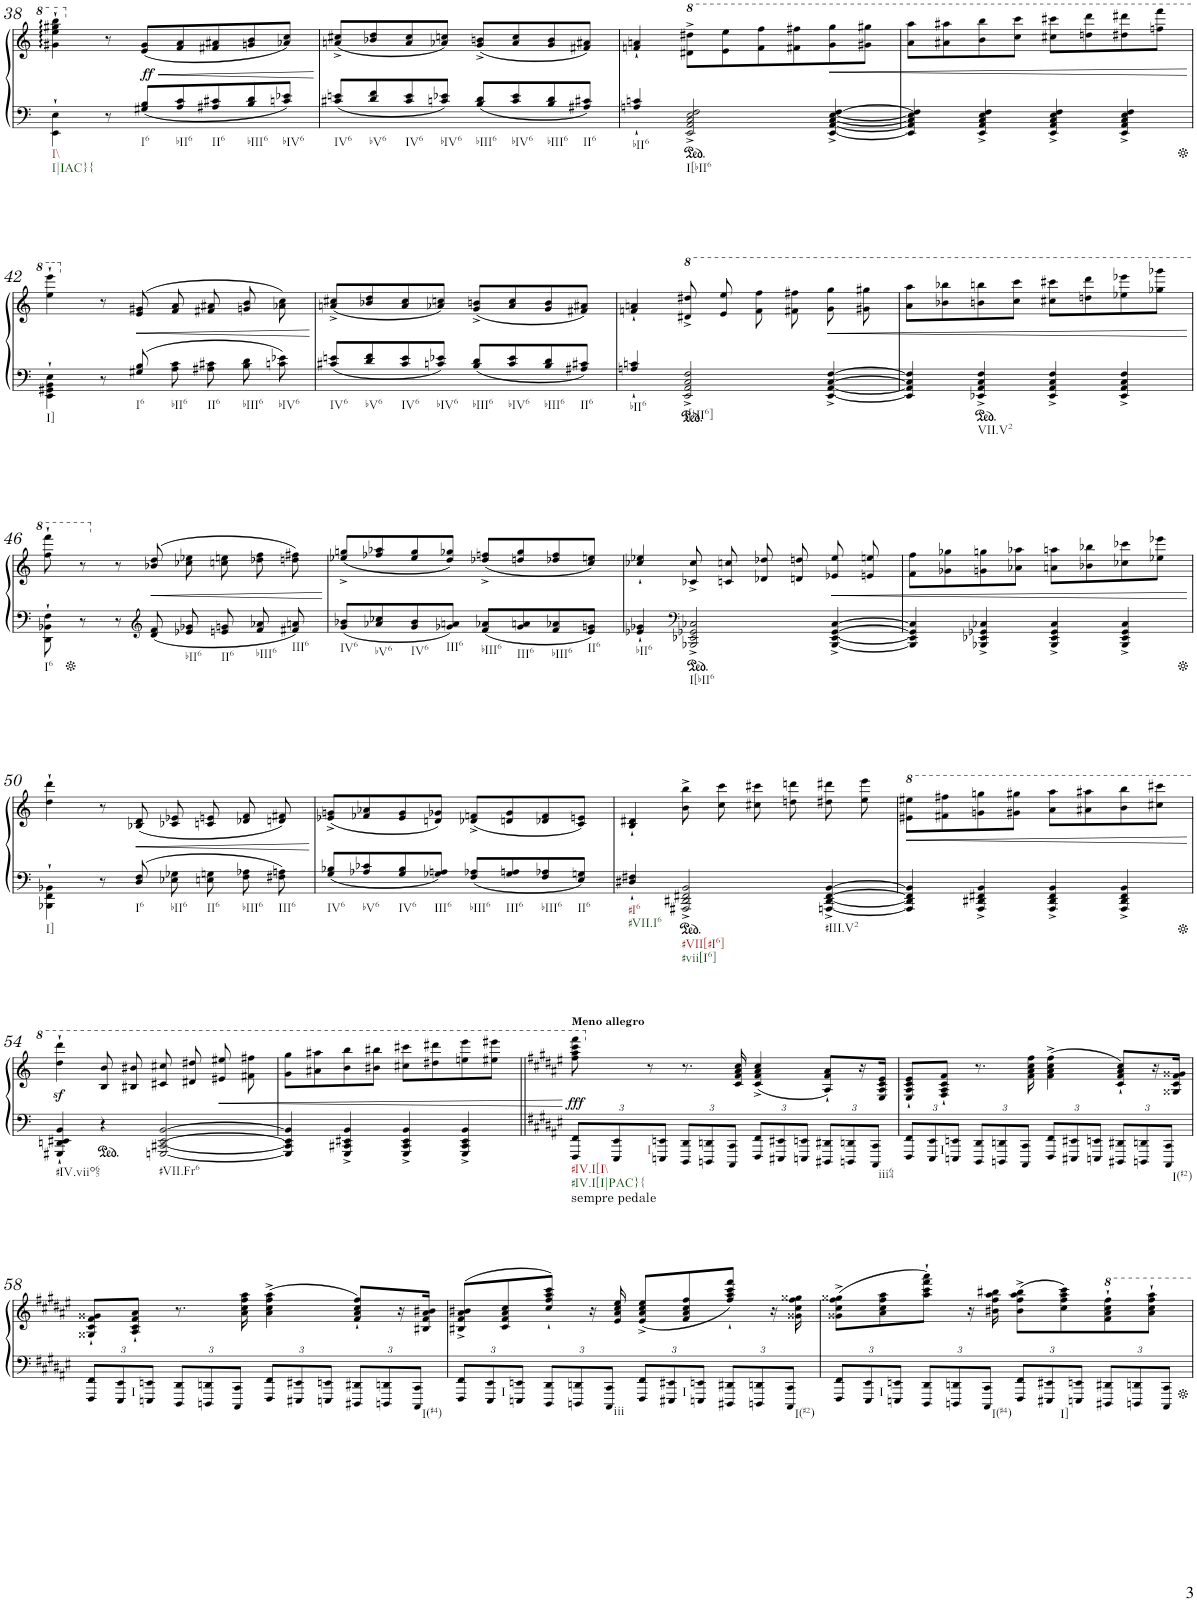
**kern	**kern	**dynam
*part1	*part1	*part1
*staff2	*staff1	*staff1/2
*I"Piano	*	*
*I'Pno.	*	*
!!LO:PB:g=z
*clefF4	*clefG2	*
*k[]	*k[]	*
*M2/2	*M2/2	*
*met(c|)	*met(c|)	*
=38	=38	=38
!LO:TX:b:t=I\\	!	!
!LO:TX:b:t=I|IAC}{	!	!
4EE\` 4E\`	4gg#X\` 4eee\` 4ggg#X\` 4bbb\`	.
8r	8r	.
!LO:TX:b:t=I6	!	!
!	!	!LO:HP:b
!	!	!LO:DY:n=1:b
8G#X/ 8B/L	(8e/ 8g#/L	< ff
!LO:TX:b:t=bII6	!	!
8A/ 8c/	8f/ 8a/	.
!LO:TX:b:t=II6	!	!
8A#X/ 8c#X/	8f#X/ 8a#X/	.
!LO:TX:b:t=bIII6	!	!
8B/ 8d/	8gn/ 8b/	.
!LO:TX:b:t=bIV6	!	!
8cn/ 8e-X/J	8a-X/ 8cc/J)	.
.	.	[
=39	=39	=39
!LO:TX:b:t=IV6	!	!
8c#X/ 8en/L	(8an/^ 8cc#X/^L	.
!LO:TX:b:t=bV6	!	!
8d/ 8f/	8b-X/ 8dd/	.
!LO:TX:b:t=IV6	!	!
8c#/ 8e/	8a/ 8cc#/	.
!LO:TX:b:t=bIV6	!	!
8cn/ 8e-X/J	8a-X/ 8ccn/J)	.
!LO:TX:b:t=bIII6	!	!
8B/ 8d/L	(8g/^ 8bn/^L	.
!LO:TX:b:t=bIV6	!	!
8c/ 8e-/	8a-/ 8cc/	.
!LO:TX:b:t=bIII6	!	!
8B/ 8d/	8g/ 8b/	.
!LO:TX:b:t=II6	!	!
8A#X/ 8c#X/J	8f#X/ 8a#X/J)	.
=40	=40	=40
!LO:TX:b:t=bII6	!	!
4An/` 4cn/`	4fn/` 4an/`	.
!LO:TX:b:t=I[bII6	!	!
2EE/^ 2AA/^ 2C/^ 2E/^ 2F/^	8dd#X\^ 8ddd#X\^L	.
.	8ee\ 8eee\	.
.	8ff\ 8fff\	.
.	8ff#X\ 8fff#X\	.
!	!	!LO:HP:b
[4EE/^ [4AA/^ [4C/^ [4E/^ [4F/^	8gg\ 8ggg\	<
.	8gg#X\ 8ggg#X\J	.
=41	=41	=41
4EE/] 4AA/] 4C/] 4E/] 4F/]	8aa\ 8aaa\L	.
.	8aa#X\ 8aaa#X\	.
4EE/^ 4AA/^ 4C/^ 4E/^ 4F/^	8bb\ 8bbb\	.
.	8ccc\ 8cccc\J	.
4EE/^ 4AA/^ 4C/^ 4E/^ 4F/^	8ccc#X\ 8cccc#X\L	.
.	8dddn\ 8dddd\	.
4EE/^ 4AA/^ 4C/^ 4E/^ 4F/^	8ddd#X\ 8dddd#X\	.
.	8fffn\ 8ffff\J	.
.	.	[
!!LO:LB:g=z
=42	=42	=42
!LO:TX:b:t=I]	!	!
4EE\` 4GG#X\` 4BB\` 4E\`	4eee\` 4eeee\`	.
8r	8r	.
!LO:TX:b:t=I6	!	!
!	!	!LO:HP:b
8G#X/ 8B/	(8e/ 8g#X/	<
!LO:TX:b:t=bII6	!	!
8A\ 8c\	8f/ 8a/	.
!LO:TX:b:t=II6	!	!
8A#X\ 8c#X\	8f#X/ 8a#X/	.
!LO:TX:b:t=bIII6	!	!
8B\ 8d\	8gn/ 8b/	.
!LO:TX:b:t=bIV6	!	!
8cn\ 8e-X\	8a-X\ 8cc\)	.
.	.	[
=43	=43	=43
!LO:TX:b:t=IV6	!	!
8c#X/ 8en/L	(8an/^ 8cc#X/^L	.
!LO:TX:b:t=bV6	!	!
8d/ 8f/	8b-X/ 8dd/	.
!LO:TX:b:t=IV6	!	!
8c#/ 8e/	8a/ 8cc#/	.
!LO:TX:b:t=bIV6	!	!
8cn/ 8e-X/J	8a-X/ 8ccn/J)	.
!LO:TX:b:t=bIII6	!	!
8B/ 8d/L	(8g/^ 8bn/^L	.
!LO:TX:b:t=bIV6	!	!
8c/ 8e-/	8a-/ 8cc/	.
!LO:TX:b:t=bIII6	!	!
8B/ 8d/	8g/ 8b/	.
!LO:TX:b:t=II6	!	!
8A#X/ 8c#X/J	8f#X/ 8a#X/J)	.
=44	=44	=44
!LO:TX:b:t=bII6	!	!
4An/` 4cn/`	4fn/` 4an/`	.
!LO:TX:b:t=I[bII6]	!	!
2EE/^ 2AA/^ 2C/^ 2F/^	8dd#X/^ 8ddd#X/^	.
.	8ee/ 8eee/	.
.	8ff\ 8fff\	.
.	8ff#X\ 8fff#X\	.
!	!	!LO:HP:b
[4EE/^ [4AA/^ [4C/^ [4F/^	8gg\ 8ggg\	<
.	8gg#X\ 8ggg#X\	.
=45	=45	=45
4EE/] 4AA/] 4C/] 4F/]	8aa\ 8aaa\L	.
.	8bb-X\ 8bbb-X\	.
!LO:TX:b:t=VII.V2	!	!
4EE-X/^ 4AA/^ 4C/^ 4F/^	8bbn\ 8bbbn\	.
.	8ccc\ 8cccc\J	.
4EE-/^ 4AA/^ 4C/^ 4F/^	8ccc#X\ 8cccc#X\L	.
.	8dddn\ 8dddd\	.
4EE-/^ 4AA/^ 4C/^ 4F/^	8eee-X\ 8eeee-X\	.
.	8ggg-X\ 8gggg-X\J	.
.	.	[
!!LO:LB:g=z
=46	=46	=46
!LO:TX:b:t=I6	!	!
8DD\` 8BB-X\` 8F\`	8fff\` 8ffff\`	.
8r	8r	.
8r	8r	.
*clefG2	*	*
!	!	!LO:HP:b
8d/ 8f/	(8b-X/ 8dd/	<
!LO:TX:b:t=bII6	!	!
8e-X/ 8g-X/	8cc-X\ 8ee-X\	.
!LO:TX:b:t=II6	!	!
8en/ 8gn/	8ccn\ 8een\	.
!LO:TX:b:t=bIII6	!	!
8f/ 8a-X/	8dd-X\ 8ff\	.
!LO:TX:b:t=III6	!	!
8f#X/ 8an/	8ddn\ 8ff#X\)	.
.	.	[
=47	=47	=47
!LO:TX:b:t=IV6	!	!
8g/ 8b-X/L	(8ee-X/^ 8ggn/^L	.
!LO:TX:b:t=bV6	!	!
8a-X/ 8cc-X/	8ff-X/ 8aa-X/	.
!LO:TX:b:t=IV6	!	!
8g/ 8b-/	8ee-/ 8gg/	.
!LO:TX:b:t=III6	!	!
8g-X/ 8an/J	8dd/ 8gg-X/J)	.
!LO:TX:b:t=bIII6	!	!
8f/ 8a-X/L	(8dd-X/^ 8ffn/^L	.
!LO:TX:b:t=III6	!	!
8g-/ 8an/	8ddn/ 8gg-/	.
!LO:TX:b:t=bIII6	!	!
8f/ 8a-X/	8dd-X/ 8ff/	.
!LO:TX:b:t=II6	!	!
8e/ 8gn/J	8cc/ 8een/J)	.
=48	=48	=48
!LO:TX:b:t=bII6	!	!
4e-X/` 4g-X/`	4cc-X/` 4ee-X/`	.
*clefF4	*	*
!LO:TX:b:t=I[bII6	!	!
2BBB-X/^ 2EE-X/^ 2GG-X/^ 2C-X/^	8c-X/^ 8cc-/^	.
.	8cn/ 8ccn/	.
.	8d-X/ 8dd-X/	.
.	8dn/ 8ddn/	.
!	!	!LO:HP:b
[4BBB-/^ [4EE-/^ [4GG-/^ [4C-/^	8e-X/ 8ee-/	<
.	8en/ 8een/	.
=49	=49	=49
4BBB-/] 4EE-/] 4GG-/] 4C-/]	8f\ 8ff\L	.
.	8g-X\ 8gg-X\	.
4BBB-X/^ 4EE-X/^ 4GG-X/^ 4C-X/^	8gn\ 8ggn\	.
.	8a-X\ 8aa-X\J	.
4BBB-/^ 4EE-/^ 4GG-/^ 4C-/^	8an\ 8aan\L	.
.	8b-X\ 8bb-X\	.
4BBB-/^ 4EE-/^ 4GG-/^ 4C-/^	8cc-X\ 8ccc-X\	.
.	8ee-X\ 8eee-X\J	.
.	.	[
!!LO:LB:g=z
=50	=50	=50
!LO:TX:b:t=I]	!	!
4BBB-X\` 4FF\` 4BB-X\`	4dd\` 4ddd\`	.
8r	8r	.
!LO:TX:b:t=I6	!	!
!	!	!LO:HP:b
8D/ 8F/	(8B-X/ 8d/	<
!LO:TX:b:t=bII6	!	!
8E-X\ 8G-X\	8c-X/ 8e-X/	.
!LO:TX:b:t=II6	!	!
8En\ 8Gn\	8cn/ 8en/	.
!LO:TX:b:t=bIII6	!	!
8F\ 8A-X\	8d-X/ 8f/	.
!LO:TX:b:t=III6	!	!
8F#X\ 8An\	8dn/ 8f#X/)	.
.	.	[
=51	=51	=51
!LO:TX:b:t=IV6	!	!
8G/ 8B-X/L	(8e-X/^ 8gn/^L	.
!LO:TX:b:t=bV6	!	!
8A-X/ 8c-X/	8f-X/ 8a-X/	.
!LO:TX:b:t=IV6	!	!
8G/ 8B-/	8e-/ 8g/	.
!LO:TX:b:t=III6	!	!
8G-X/ 8An/J	8dn/ 8g-X/J)	.
!LO:TX:b:t=bIII6	!	!
8F/ 8A-X/L	(8d-X/^ 8fn/^L	.
!LO:TX:b:t=III6	!	!
8G-/ 8An/	8dn/ 8g-/	.
!LO:TX:b:t=bIII6	!	!
8F/ 8A-X/	8d-X/ 8f/	.
!LO:TX:b:t=II6	!	!
8E/ 8Gn/J	8c/ 8en/J)	.
=52	=52	=52
!LO:TX:b:t=#I6	!	!
!LO:TX:b:t=#VII.I6	!	!
4D#X/` 4F#X/`	4B/` 4d#X/`	.
!LO:TX:b:t=#VII[#I6]	!	!
!LO:TX:b:t=#vii[I6]	!	!
2AAA#X/^ 2DD#X/^ 2FF#X/^ 2BB/^	8b\^ 8bb\^	.
.	8cc\ 8ccc\	.
.	8cc#X\ 8ccc#X\	.
.	8ddn\ 8dddn\	.
!LO:TX:b:t=#III.V2	!	!
[4AAAn/^ [4DD#/^ [4FF#/^ [4BB/^	8dd#X\ 8ddd#X\	.
.	8ee\ 8eee\	.
=53	=53	=53
!	!	!LO:HP:b
4AAA/] 4DD#/] 4FF#/] 4BB/]	8ee#X\ 8eee#X\L	<
.	8ff#X\ 8fff#X\	.
4AAA/^ 4DD#X/^ 4FF#X/^ 4BB/^	8ggn\ 8gggn\	.
.	8gg#X\ 8ggg#X\J	.
4AAA/^ 4DD#/^ 4FF#/^ 4BB/^	8aa\ 8aaa\L	.
.	8aa#X\ 8aaa#X\	.
4AAA/^ 4DD#/^ 4FF#/^ 4BB/^	8bb\ 8bbb\	.
.	8ccc#X\ 8cccc#X\J	.
.	.	[
!!LO:LB:g=z
=54	=54	=54
!LO:TX:b:t=#IV.viio65	!	!
4GGG#X/` 4DDn/` 4EE#X/` 4BB/`	4ddd\z<` 4dddd\z<`	.
4r	8b/ 8bb/	.
.	8b#X/ 8bb#X/	.
!LO:TX:b:t=#VII.Fr6	!	!
[2GGGn/ [2CC#X/ [2EE#/ [2BB/	8cc#X/ 8ccc#X/	.
.	8dd#X/ 8ddd#X/	.
!	!	!LO:HP:b
.	8ee#X/ 8eee#X/	<
.	8ff#X\ 8fff#X\	.
=55	=55	=55
4GGG/] 4CC#/] 4EE#/] 4BB/]	8gg\ 8ggg\L	.
.	8aa#X\ 8aaa#X\	.
4GGG/^ 4CC#X/^ 4EE#X/^ 4BB/^	8bb\ 8bbb\	.
.	8bb#X\ 8bbb#X\J	.
4GGG/^ 4CC#/^ 4EE#/^ 4BB/^	8ccc#X\ 8cccc#X\L	.
.	8ddd#X\ 8dddd#X\	.
4GGG/^ 4CC#/^ 4EE#/^ 4BB/^	8eeen\ 8eeee\	.
.	8eee#X\ 8eeee#X\J	.
.	.	[
=56||	=56||	=56||
*k[f#c#g#d#a#e#]	*k[f#c#g#d#a#e#]	*
*Xbrackettup	*	*
!	!LO:TX:a:B:t=Meno allegro	!
!LO:TX:b:t=sempre pedale	!	!
!LO:TX:b:t=#IV.I[I\\	!	!
!LO:TX:b:t=#IV.I[I|PAC}{	!	!
!	!	!LO:DY:b
12FFF#/ 12FF#/L	8fff#\ 8aaa#\ 8cccc#\ 8ffff#\	fff
!LO:TX:b:t=I	!	!
12EEE#/ 12EE#/	.	.
.	8r	.
12EEEn/ 12EEn/J	.	.
12DDD#/ 12DD#/L	8.r	.
12DDDn/ 12DDn/	.	.
12CCC#/ 12CC#/J	.	.
.	16c#/ 16f#/ 16a#/ 16cc#/	.
12FFF#/ 12FF#/L	(4c#/^ 4f#/^ 4a#/^ 4cc#/^	.
12EEE#X/ 12EE#X/	.	.
12EEEn/ 12EEn/J	.	.
12DDD#X/ 12DD#X/L	8A#/` 8f#/` 8a#/`L)	.
12DDDn/ 12DDn/	.	.
.	16r	.
!LO:TX:b:t=iii64	!	!
12CCC#/ 12CC#/J	.	.
.	16E#/ 16A#/ 16c#/ 16e#/JJ	.
=57	=57	=57
12FFF#/ 12FF#/L	8E#/` 8A#/` 8c#/` 8e#/`L	.
!LO:TX:b:t=I	!	!
12EEE#/ 12EE#/	.	.
.	8F#/` 8A#/` 8c#/` 8f#/`J	.
12EEEn/ 12EEn/J	.	.
12DDD#/ 12DD#/L	8.r	.
12DDDn/ 12DDn/	.	.
12CCC#/ 12CC#/J	.	.
.	16f#\ 16a#\ 16cc#\ 16ff#\	.
12FFF#/ 12FF#/L	(4f#\^ 4a#\^ 4cc#\^ 4ff#\^	.
12EEE#X/ 12EE#X/	.	.
12EEEn/ 12EEn/J	.	.
12DDD#X/ 12DD#X/L	8c#/` 8f#/` 8a#/` 8cc#/`L)	.
12DDDn/ 12DDn/	.	.
.	16r	.
!LO:TX:b:t=I(#2)	!	!
12CCC#/ 12CC#/J	.	.
.	16G##X/ 16c#/ 16f#/ 16g##X/JJ	.
!!LO:LB:g=z
=58	=58	=58
12FFF#/ 12FF#/L	8G##X/` 8c#/` 8f#/` 8g##X/`L	.
!LO:TX:b:t=I	!	!
12EEE#/ 12EE#/	.	.
.	8A#/` 8c#/` 8f#/` 8a#/`J	.
12EEEn/ 12EEn/J	.	.
12DDD#/ 12DD#/L	8.r	.
12DDDn/ 12DDn/	.	.
12CCC#/ 12CC#/J	.	.
.	16a#\ 16cc#\ 16ff#\ 16aa#\	.
12FFF#/ 12FF#/L	(4a#\^ 4cc#\^ 4ff#\^ 4aa#\^	.
12EEE#X/ 12EE#X/	.	.
12EEEn/ 12EEn/J	.	.
12DDD#X/ 12DD#X/L	8f#/` 8a#/` 8cc#/` 8ff#/`L)	.
12DDDn/ 12DDn/	.	.
.	16r	.
!LO:TX:b:t=I(#4)	!	!
12CCC#/ 12CC#/J	.	.
.	16B#X/ 16f#/ 16a#/ 16b#X/JJ	.
=59	=59	=59
12FFF#/ 12FF#/L	(>8B#X/^ 8f#/^ 8a#/^ 8b#X/^L	.
!LO:TX:b:t=I	!	!
12EEE#/ 12EE#/	.	.
.	8c#/ 8f#/ 8a#/ 8cc#/	.
12EEEn/ 12EEn/J	.	.
12DDD#/ 12DD#/L	8cc#/` 8ff#/` 8aa#/` 8ccc#/`J)	.
12DDDn/ 12DDn/	.	.
.	16r	.
!LO:TX:b:t=iii	!	!
12CCC#/ 12CC#/J	.	.
.	16e#/ 16a#/ 16cc#/ 16ee#/	.
12FFF#/ 12FF#/L	(8e#/^ 8a#/^ 8cc#/^ 8ee#/^L	.
!LO:TX:b:t=I	!	!
12EEE#X/ 12EE#X/	.	.
.	8f#/ 8a#/ 8cc#/ 8ff#/	.
12EEEn/ 12EEn/J	.	.
12DDD#X/ 12DD#X/L	8ff#/` 8aa#/` 8ccc#/` 8fff#/`J)	.
12DDDn/ 12DDn/	.	.
.	16r	.
!LO:TX:b:t=I(#2)	!	!
12CCC#/ 12CC#/J	.	.
.	16g##X\ 16cc#\ 16ff#\ 16gg##X\	.
=60	=60	=60
12FFF#/ 12FF#/L	(8g##X\^ 8cc#\^ 8ff#\^ 8gg##X\^L	.
!LO:TX:b:t=I	!	!
12EEE#/ 12EE#/	.	.
.	8a#\ 8cc#\ 8ff#\ 8aa#\	.
12EEEn/ 12EEn/J	.	.
12DDD#/ 12DD#/L	8aa#\` 8ccc#\` 8fff#\` 8aaa#\`J)	.
12DDDn/ 12DDn/	.	.
.	16r	.
!LO:TX:b:t=I(#4)	!	!
12CCC#/ 12CC#/J	.	.
.	16b#X\ 16ff#\ 16aa#\ 16bb#X\	.
12FFF#/ 12FF#/L	(8b#\^ 8ff#\^ 8aa#\^ 8bb#\^L	.
!LO:TX:b:t=I]	!	!
12EEE#X/ 12EE#X/	.	.
.	8cc#\ 8ff#\ 8aa#\ 8ccc#\)	.
12EEEn/ 12EEn/J	.	.
12DDD#X/ 12DD#X/L	8ff#\` 8aa#\` 8ccc#\` 8fff#\`	.
12DDDn/ 12DDn/	.	.
.	8aa#\` 8ccc#\` 8fff#\` 8aaa#\`J	.
12CCC#/ 12CC#/J	.	.
=	=	=
*-	*-	*-
